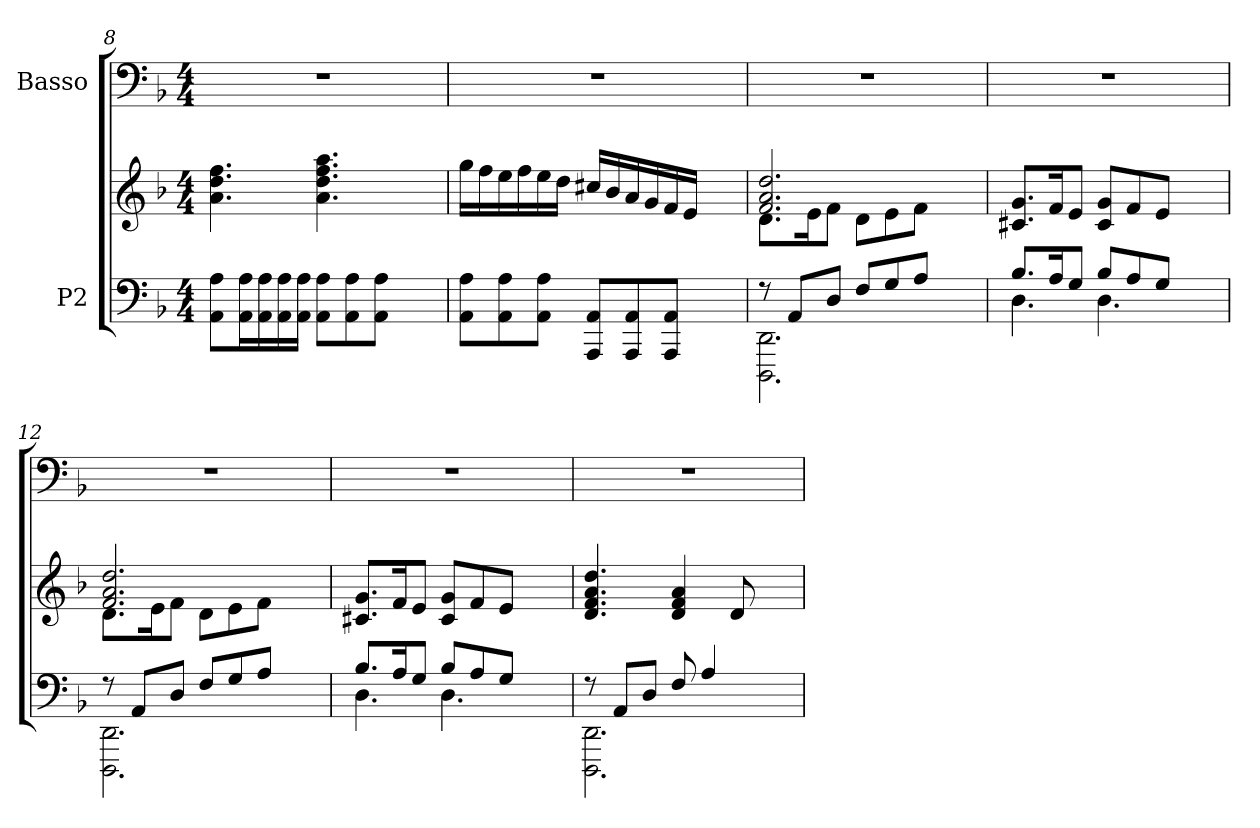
**kern	**kern	**kern
*part2	*part2	*part1
*staff3	*staff2	*staff1
*I"P2	*	*I"Basso
*clefF4	*clefG2	*clefF4
*k[b-]	*k[b-]	*k[b-]
*d:	*d:	*d:
*M4/4	*M4/4	*M4/4
=8	=8	=8
!	!	!LO:N:vis=1
8AAi\ 8AiL	4.ai\ 4.ddi 4.ffi	1r
16AAi\ 16AiL	.	.
16AAi\ 16Ai	.	.
16AAi\ 16Ai	.	.
16AAi\ 16AiJJ	.	.
8AAi\ 8AiL	4.ai\ 4.ddi 4.ffi 4.aai	.
8AAi\ 8Ai	.	.
8AAi\ 8AiJ	.	.
4ryy	4ryy	.
=9	=9	=9
!	!	!LO:N:vis=1
8AAi\ 8AiL	16ggi\LL	1r
.	16ffi\	.
8AAi\ 8Ai	16eei\	.
.	16ffi\	.
8AAi\ 8AiJ	16eei\	.
.	16ddi\JJ	.
8AAAi/ 8AAiL	16cc#Xi/LL	.
.	16b-i/	.
8AAAi/ 8AAi	16ai/	.
.	16gi/	.
8AAAi/ 8AAiJ	16fi/	.
.	16ei/JJ	.
4ryy	4ryy	.
!!LO:LB:g=z
=10	=10	=10
*^	*^	*
!	!	!	!	!LO:N:vis=1
8r	2.DDDi\ 2.DDi	2.fi/ 2.ai 2.ddi	8.di\L	1r
8AAi/L	.	.	.	.
.	.	.	16ei\K	.
8Di/J	.	.	8fi\J	.
8Fi/L	.	.	8di\L	.
8Gi/	.	.	8ei\	.
8Ai/J	.	.	8fi\J	.
4ryy	4ryy	4ryy	4ryy	.
=11	=11	=11	=11	=11
!	!	!	!	!LO:N:vis=1
*	*	*v	*v	*
8.B-i/L	4.Di\	8.c#Xi/ 8.giL	1r
16Ai/K	.	16fi/K	.
8Gi/J	.	8ei/J	.
8B-i/L	4.Di\	8c#i/ 8giL	.
8Ai/	.	8fi/	.
8Gi/J	.	8ei/J	.
4ryy	4ryy	4ryy	.
=12	=12	=12	=12
*	*	*^	*
!	!	!	!	!LO:N:vis=1
8r	2.DDDi\ 2.DDi	2.fi/ 2.ai 2.ddi	8.di\L	1r
8AAi/L	.	.	.	.
.	.	.	16ei\K	.
8Di/J	.	.	8fi\J	.
8Fi/L	.	.	8di\L	.
8Gi/	.	.	8ei\	.
8Ai/J	.	.	8fi\J	.
4ryy	4ryy	4ryy	4ryy	.
=13	=13	=13	=13	=13
!	!	!	!	!LO:N:vis=1
*	*	*v	*v	*
8.B-i/L	4.Di\	8.c#Xi/ 8.giL	1r
16Ai/K	.	16fi/K	.
8Gi/J	.	8ei/J	.
8B-i/L	4.Di\	8c#i/ 8giL	.
8Ai/	.	8fi/	.
8Gi/J	.	8ei/J	.
4ryy	4ryy	4ryy	.
=14	=14	=14	=14
!	!	!	!LO:N:vis=1
8r	2.DDDi\ 2.DDi	4.di/ 4.fi 4.ai 4.ddi	1r
8AAi/L	.	.	.
8Di/J	.	.	.
8Fi/	.	4di/ 4fi 4ai	.
4Ai/	.	.	.
.	.	8di/	.
4ryy	4ryy	4ryy	.
*v	*v	*	*
=	=	=
*-	*-	*-
